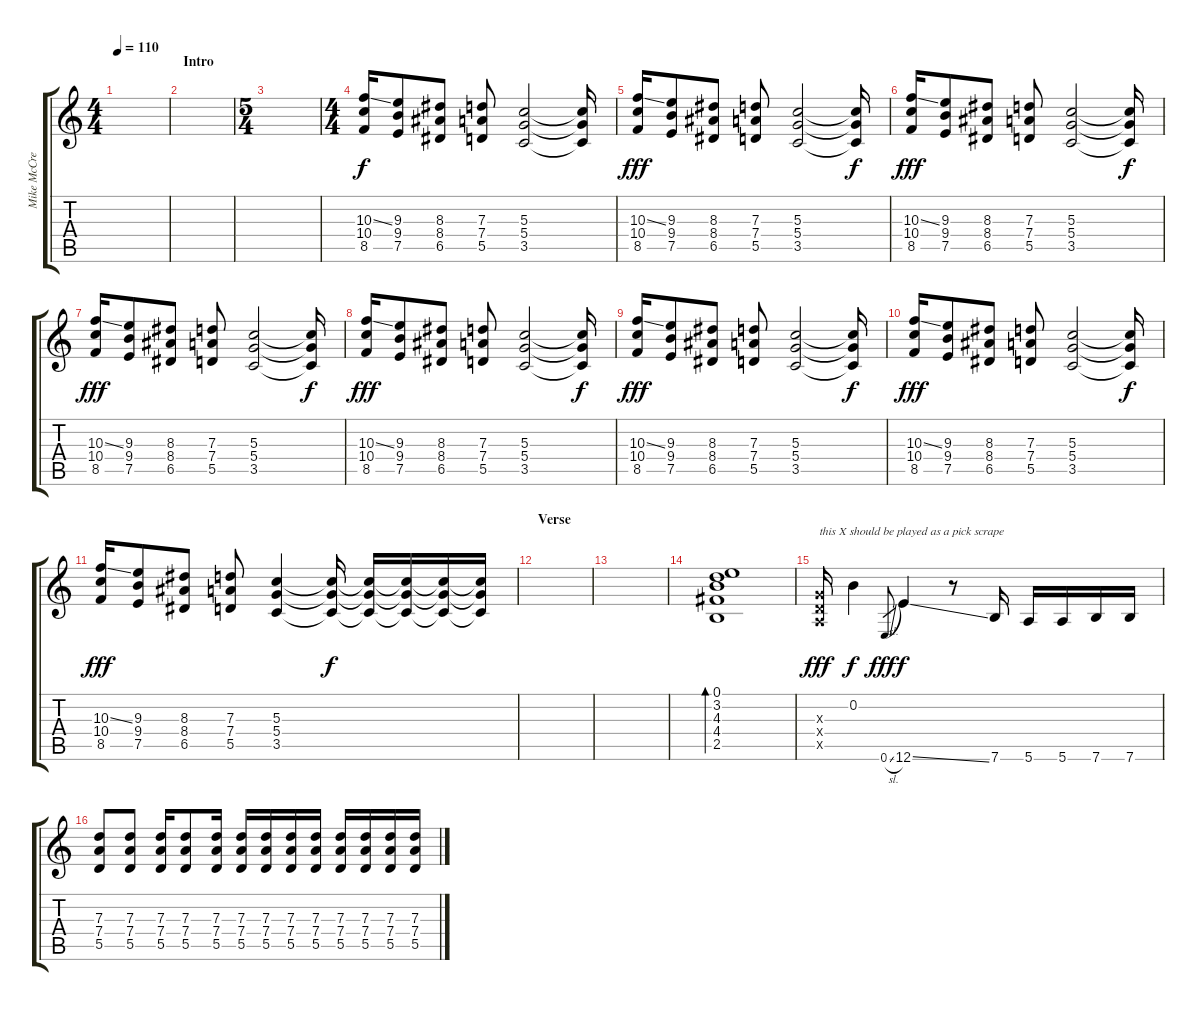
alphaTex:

\track ("Mike McCready " "Mike McCre") {instrument distortionguitar}
\staff {score tabs}
\tuning (E4 B3 G3 D3 A2 E2) {hide}
\ts (4 4)
\tempo 110
\clef g2
\ks c
|
\section ("" "Intro")
|
\ts (5 4)
|
\ts (4 4)
(10.3{ss} 10.4 8.5).16 (9.3 9.4 7.5).8 (8.3 8.4 6.5).8 (7.3 7.4 5.5).8 (5.3 5.4 3.5).2 (5.3{t} 5.4{t} 3.5{t}).16{dy f} |
(10.3{ss} 10.4 8.5).16{dy fff} (9.3 9.4 7.5).8 (8.3 8.4 6.5).8 (7.3 7.4 5.5).8 (5.3 5.4 3.5).2 (5.3{t} 5.4{t} 3.5{t}).16{dy f} |
(10.3{ss} 10.4 8.5).16{dy fff} (9.3 9.4 7.5).8 (8.3 8.4 6.5).8 (7.3 7.4 5.5).8 (5.3 5.4 3.5).2 (5.3{t} 5.4{t} 3.5{t}).16{dy f} |
(10.3{ss} 10.4 8.5).16{dy fff} (9.3 9.4 7.5).8 (8.3 8.4 6.5).8 (7.3 7.4 5.5).8 (5.3 5.4 3.5).2 (5.3{t} 5.4{t} 3.5{t}).16{dy f} |
(10.3{ss} 10.4 8.5).16{dy fff} (9.3 9.4 7.5).8 (8.3 8.4 6.5).8 (7.3 7.4 5.5).8 (5.3 5.4 3.5).2 (5.3{t} 5.4{t} 3.5{t}).16{dy f} |
(10.3{ss} 10.4 8.5).16{dy fff} (9.3 9.4 7.5).8 (8.3 8.4 6.5).8 (7.3 7.4 5.5).8 (5.3 5.4 3.5).2 (5.3{t} 5.4{t} 3.5{t}).16{dy f} |
(10.3{ss} 10.4 8.5).16{dy fff} (9.3 9.4 7.5).8 (8.3 8.4 6.5).8 (7.3 7.4 5.5).8 (5.3 5.4 3.5).2 (5.3{t} 5.4{t} 3.5{t}).16{dy f} |
(10.3{ss} 10.4 8.5).16{dy fff} (9.3 9.4 7.5).8 (8.3 8.4 6.5).8 (7.3 7.4 5.5).8 (5.3 5.4 3.5).4 (5.3{t} 5.4{t} 3.5{t}).16{dy f} (5.3{t} 5.4{t} 3.5{t}).16 (5.3{t} 5.4{t} 3.5{t}).16 (5.3{t} 5.4{t} 3.5{t}).16 (5.3{t} 5.4{t} 3.5{t}).16 |
\section ("" "Verse")
|
|
(0.1 3.2 4.3 4.4 2.5).1{bd 240 volume 12 instrument electricguitarclean} |
(0.3{x} 0.4{x} 0.5{x}).16{txt "this X should be played as a pick scrape" dy fff volume 16 instrument distortionguitar} 0.2.4{dy f} 0.6{sl}.8{gr dy fff} 12.6{ss}.4{dy f} r.8 7.6.16 5.6.16 5.6.16 7.6.16 7.6.16 |
(7.3 7.4 5.5).8 (7.3 7.4 5.5).8 (7.3 7.4 5.5).16 (7.3 7.4 5.5).8 (7.3 7.4 5.5).16 (7.3 7.4 5.5).16 (7.3 7.4 5.5).16 (7.3 7.4 5.5).16 (7.3 7.4 5.5).16 (7.3 7.4 5.5).16 (7.3 7.4 5.5).16 (7.3 7.4 5.5).16 (7.3 7.4 5.5).16
